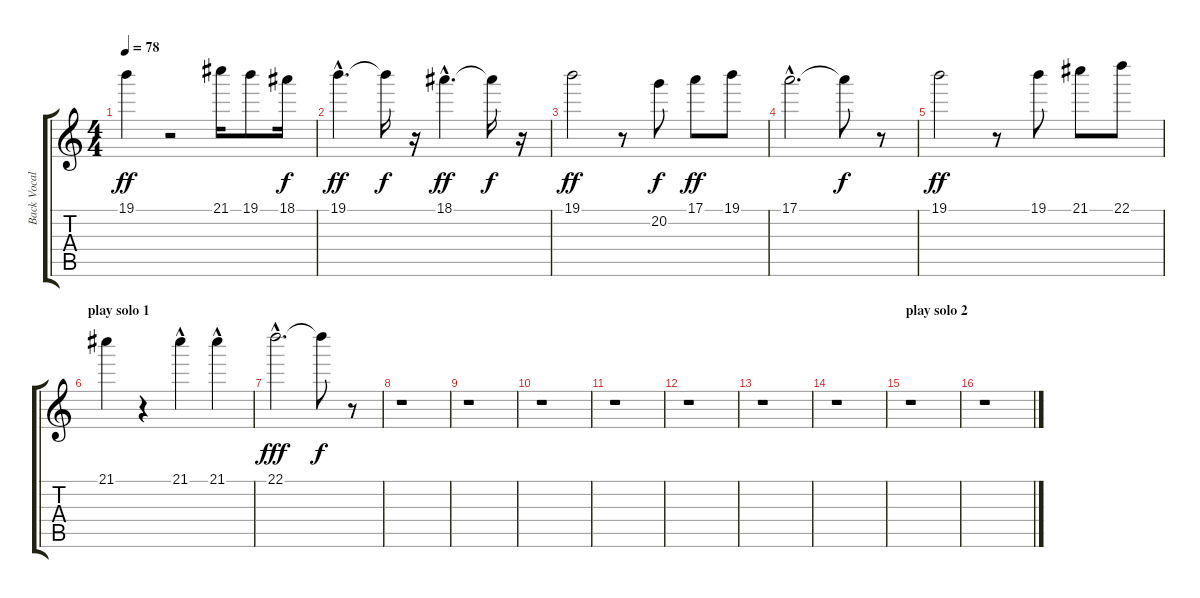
\track ("Back Vocals" "Back Vocal") {instrument acousticguitarnylon}
\staff {score tabs}
\tuning (E4 B3 G3 D3 A2 E2) {hide}
\ts (4 4)
\tempo 78
\clef g2
\ks c
19.1.4{dy ff} r.2 21.1.16 19.1.8 18.1.16{dy f} |
19.1{hac}.4{d dy ff} 19.1{t}.16{dy f} r.16 18.1{hac}.4{d dy ff} 18.1{t}.16{dy f} r.16 |
19.1.2{dy ff balance 6} r.8 20.2.8{dy f} 17.1.8{dy ff} 19.1.8 |
17.1{hac}.2{d} 17.1{t}.8{dy f} r.8 |
19.1.2{dy ff} r.8 19.1.8 21.1.8 22.1.8 |
\section ("" "play solo 1")
21.1.4 r.4 21.1{hac}.4 21.1{hac}.4 |
22.1{hac}.2{d dy fff} 22.1{t}.8{dy f} r.8 |
r.1 |
r.1 |
r.1 |
r.1 |
r.1 |
r.1 |
r.1 |
\section ("" "play solo 2")
r.1 |
r.1
